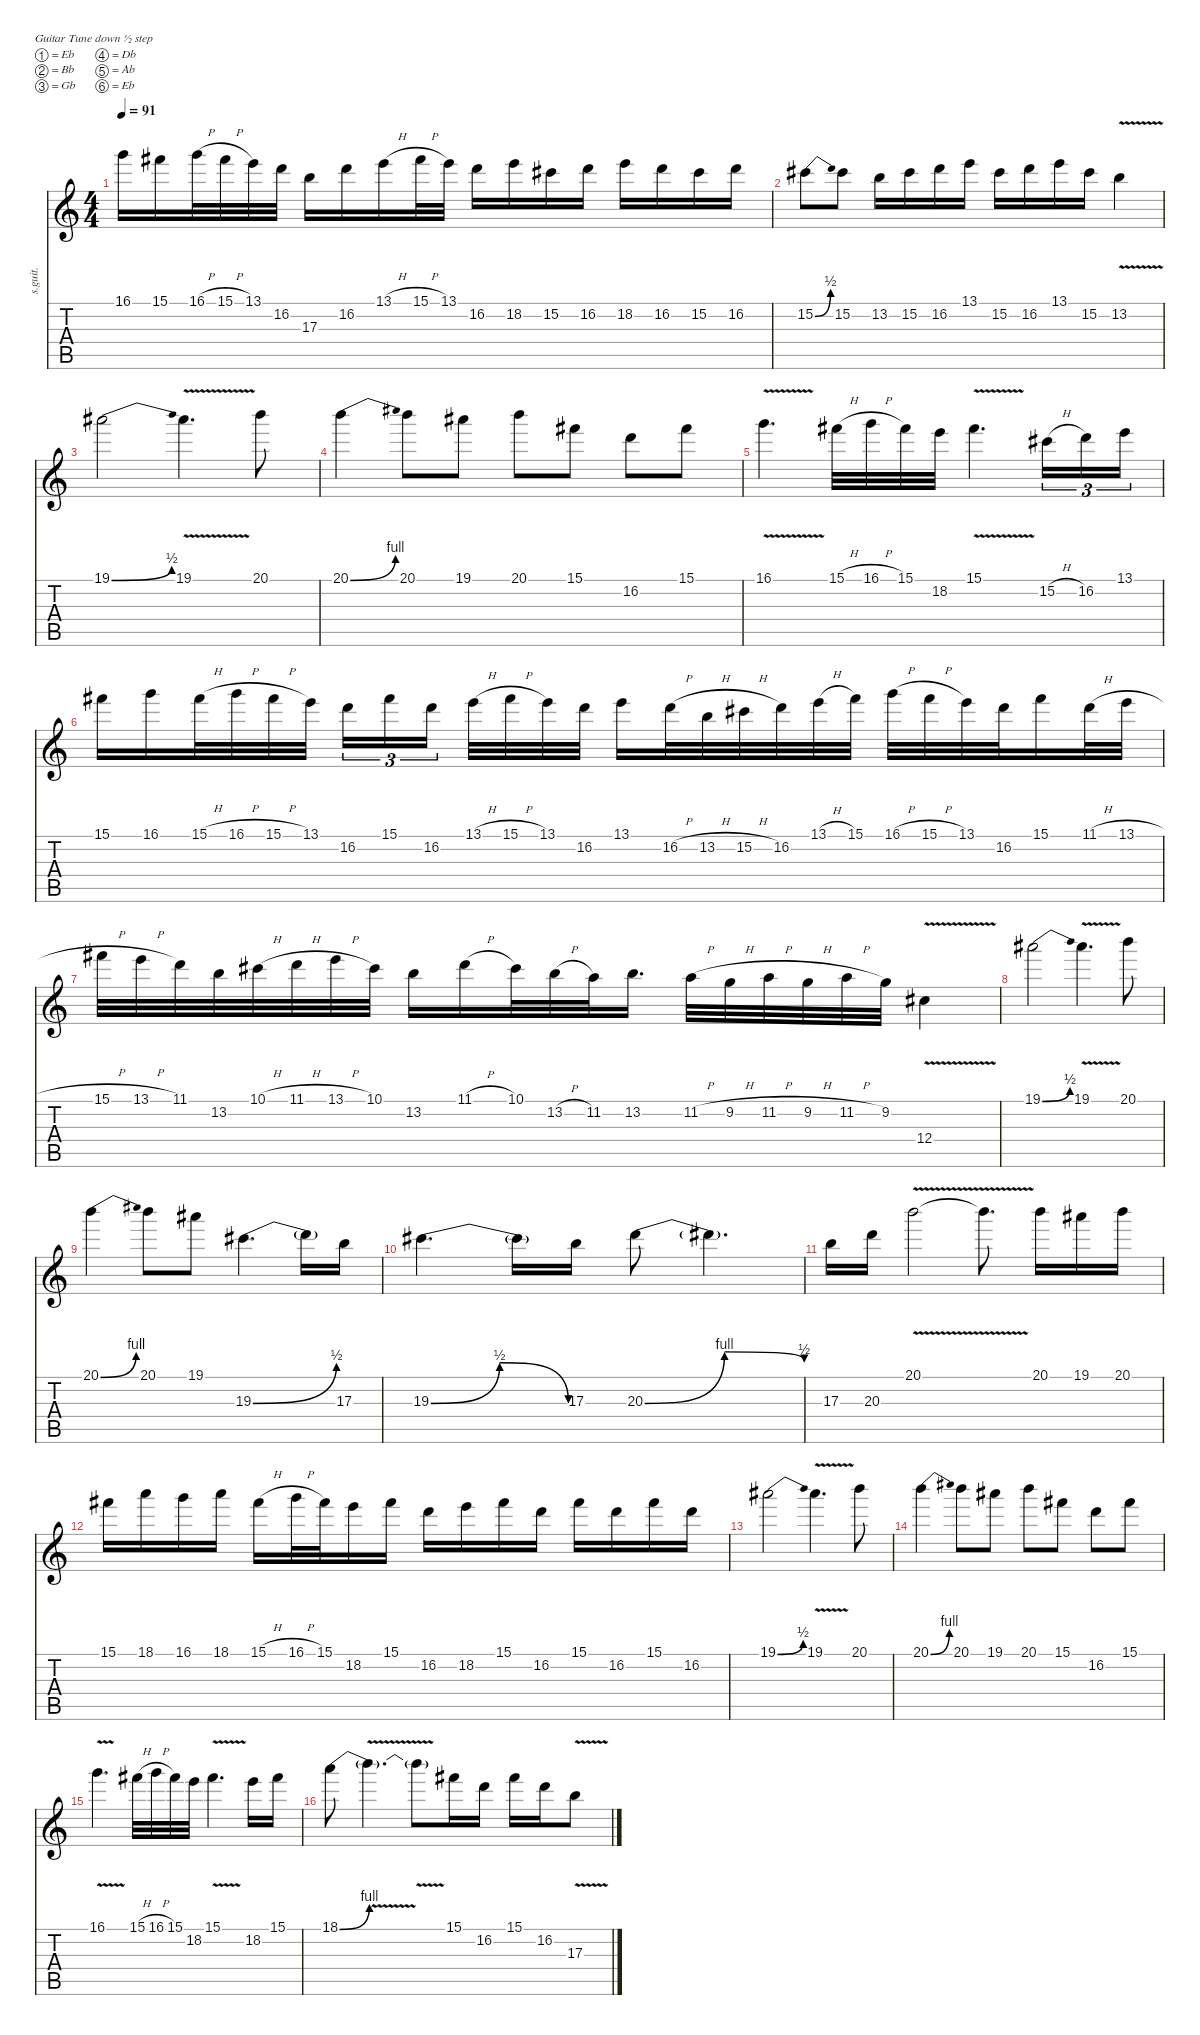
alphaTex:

\defaultSystemsLayout 4
\hideDynamics
\bracketExtendMode nobrackets
\track ("Slash (Lead)" "s.guit.") {instrument distortionguitar}
\staff {score tabs}
\tuning (Eb4 Bb3 Gb3 Db3 Ab2 Eb2)
\ts (4 4)
\tempo 91
\clef g2
\ks c
16.1.16{lyrics (0 "") lyrics (1 "") lyrics (2 "") lyrics (3 "") lyrics (4 "") dy f} 15.1{acc #}.16{lyrics (0 "") lyrics (1 "") lyrics (2 "") lyrics (3 "") lyrics (4 "")} 16.1{h}.32{lyrics (0 "") lyrics (1 "") lyrics (2 "") lyrics (3 "") lyrics (4 "")} 15.1{h acc #}.32{lyrics (0 "") lyrics (1 "") lyrics (2 "") lyrics (3 "") lyrics (4 "")} 13.1.32{lyrics (0 "") lyrics (1 "") lyrics (2 "") lyrics (3 "") lyrics (4 "")} 16.2.32{lyrics (0 "") lyrics (1 "") lyrics (2 "") lyrics (3 "") lyrics (4 "")} 17.3.16{lyrics (0 "") lyrics (1 "") lyrics (2 "") lyrics (3 "") lyrics (4 "")} 16.2.16{lyrics (0 "") lyrics (1 "") lyrics (2 "") lyrics (3 "") lyrics (4 "")} 13.1{h}.16{lyrics (0 "") lyrics (1 "") lyrics (2 "") lyrics (3 "") lyrics (4 "")} 15.1{h acc #}.32{lyrics (0 "") lyrics (1 "") lyrics (2 "") lyrics (3 "") lyrics (4 "")} 13.1.32{lyrics (0 "") lyrics (1 "") lyrics (2 "") lyrics (3 "") lyrics (4 "")} 16.2.16{lyrics (0 "") lyrics (1 "") lyrics (2 "") lyrics (3 "") lyrics (4 "")} 18.2.16{lyrics (0 "") lyrics (1 "") lyrics (2 "") lyrics (3 "") lyrics (4 "")} 15.2{acc #}.16{lyrics (0 "") lyrics (1 "") lyrics (2 "") lyrics (3 "") lyrics (4 "")} 16.2.16{lyrics (0 "") lyrics (1 "") lyrics (2 "") lyrics (3 "") lyrics (4 "")} 18.2.16{lyrics (0 "") lyrics (1 "") lyrics (2 "") lyrics (3 "") lyrics (4 "")} 16.2.16{lyrics (0 "") lyrics (1 "") lyrics (2 "") lyrics (3 "") lyrics (4 "")} 15.2{acc #}.16{lyrics (0 "") lyrics (1 "") lyrics (2 "") lyrics (3 "") lyrics (4 "")} 16.2.16{lyrics (0 "") lyrics (1 "") lyrics (2 "") lyrics (3 "") lyrics (4 "")} |
15.2{be (bend 0 0 60 2) acc #}.8{lyrics (0 "") lyrics (1 "") lyrics (2 "") lyrics (3 "") lyrics (4 "")} 15.2{acc #}.8{lyrics (0 "") lyrics (1 "") lyrics (2 "") lyrics (3 "") lyrics (4 "")} 13.2.16{lyrics (0 "") lyrics (1 "") lyrics (2 "") lyrics (3 "") lyrics (4 "")} 15.2{acc #}.16{lyrics (0 "") lyrics (1 "") lyrics (2 "") lyrics (3 "") lyrics (4 "")} 16.2.16{lyrics (0 "") lyrics (1 "") lyrics (2 "") lyrics (3 "") lyrics (4 "")} 13.1.16{lyrics (0 "") lyrics (1 "") lyrics (2 "") lyrics (3 "") lyrics (4 "")} 15.2{acc #}.16{lyrics (0 "") lyrics (1 "") lyrics (2 "") lyrics (3 "") lyrics (4 "")} 16.2.16{lyrics (0 "") lyrics (1 "") lyrics (2 "") lyrics (3 "") lyrics (4 "")} 13.1.16{lyrics (0 "") lyrics (1 "") lyrics (2 "") lyrics (3 "") lyrics (4 "")} 15.2{acc #}.16{lyrics (0 "") lyrics (1 "") lyrics (2 "") lyrics (3 "") lyrics (4 "")} 13.2{v}.4{lyrics (0 "") lyrics (1 "") lyrics (2 "") lyrics (3 "") lyrics (4 "")} |
19.1{be (bend 0 0 30 2) acc #}.2{lyrics (0 "") lyrics (1 "") lyrics (2 "") lyrics (3 "") lyrics (4 "")} 19.1{v acc #}.4{d lyrics (0 "") lyrics (1 "") lyrics (2 "") lyrics (3 "") lyrics (4 "")} 20.1.8{lyrics (0 "") lyrics (1 "") lyrics (2 "") lyrics (3 "") lyrics (4 "")} |
20.1{be (bend 0 0 30 4)}.4{lyrics (0 "") lyrics (1 "") lyrics (2 "") lyrics (3 "") lyrics (4 "")} 20.1.8{lyrics (0 "") lyrics (1 "") lyrics (2 "") lyrics (3 "") lyrics (4 "")} 19.1{acc #}.8{lyrics (0 "") lyrics (1 "") lyrics (2 "") lyrics (3 "") lyrics (4 "")} 20.1.8{lyrics (0 "") lyrics (1 "") lyrics (2 "") lyrics (3 "") lyrics (4 "")} 15.1{acc #}.8{lyrics (0 "") lyrics (1 "") lyrics (2 "") lyrics (3 "") lyrics (4 "")} 16.2.8{lyrics (0 "") lyrics (1 "") lyrics (2 "") lyrics (3 "") lyrics (4 "")} 15.1{acc #}.8{lyrics (0 "") lyrics (1 "") lyrics (2 "") lyrics (3 "") lyrics (4 "")} |
16.1{v}.4{d lyrics (0 "") lyrics (1 "") lyrics (2 "") lyrics (3 "") lyrics (4 "")} 15.1{h acc #}.32{lyrics (0 "") lyrics (1 "") lyrics (2 "") lyrics (3 "") lyrics (4 "")} 16.1{h}.32{lyrics (0 "") lyrics (1 "") lyrics (2 "") lyrics (3 "") lyrics (4 "")} 15.1{acc #}.32{lyrics (0 "") lyrics (1 "") lyrics (2 "") lyrics (3 "") lyrics (4 "")} 18.2.32{lyrics (0 "") lyrics (1 "") lyrics (2 "") lyrics (3 "") lyrics (4 "")} 15.1{v acc #}.4{d lyrics (0 "") lyrics (1 "") lyrics (2 "") lyrics (3 "") lyrics (4 "")} 15.2{h acc #}.16{tu (3 2) lyrics (0 "") lyrics (1 "") lyrics (2 "") lyrics (3 "") lyrics (4 "")} 16.2.16{tu (3 2) lyrics (0 "") lyrics (1 "") lyrics (2 "") lyrics (3 "") lyrics (4 "")} 13.1.16{tu (3 2) lyrics (0 "") lyrics (1 "") lyrics (2 "") lyrics (3 "") lyrics (4 "")} |
15.1{acc #}.16{lyrics (0 "") lyrics (1 "") lyrics (2 "") lyrics (3 "") lyrics (4 "")} 16.1.16{lyrics (0 "") lyrics (1 "") lyrics (2 "") lyrics (3 "") lyrics (4 "")} 15.1{h acc #}.32{lyrics (0 "") lyrics (1 "") lyrics (2 "") lyrics (3 "") lyrics (4 "")} 16.1{h}.32{lyrics (0 "") lyrics (1 "") lyrics (2 "") lyrics (3 "") lyrics (4 "")} 15.1{h acc #}.32{lyrics (0 "") lyrics (1 "") lyrics (2 "") lyrics (3 "") lyrics (4 "")} 13.1.32{lyrics (0 "") lyrics (1 "") lyrics (2 "") lyrics (3 "") lyrics (4 "")} 16.2.16{tu (3 2) lyrics (0 "") lyrics (1 "") lyrics (2 "") lyrics (3 "") lyrics (4 "")} 15.1{acc #}.16{tu (3 2) lyrics (0 "") lyrics (1 "") lyrics (2 "") lyrics (3 "") lyrics (4 "")} 16.2.16{tu (3 2) lyrics (0 "") lyrics (1 "") lyrics (2 "") lyrics (3 "") lyrics (4 "")} 13.1{h}.32{lyrics (0 "") lyrics (1 "") lyrics (2 "") lyrics (3 "") lyrics (4 "")} 15.1{h acc #}.32{lyrics (0 "") lyrics (1 "") lyrics (2 "") lyrics (3 "") lyrics (4 "")} 13.1.32{lyrics (0 "") lyrics (1 "") lyrics (2 "") lyrics (3 "") lyrics (4 "")} 16.2.32{lyrics (0 "") lyrics (1 "") lyrics (2 "") lyrics (3 "") lyrics (4 "")} 13.1.16{lyrics (0 "") lyrics (1 "") lyrics (2 "") lyrics (3 "") lyrics (4 "")} 16.2{h}.32{lyrics (0 "") lyrics (1 "") lyrics (2 "") lyrics (3 "") lyrics (4 "")} 13.2{h}.32{lyrics (0 "") lyrics (1 "") lyrics (2 "") lyrics (3 "") lyrics (4 "")} 15.2{h acc #}.32{lyrics (0 "") lyrics (1 "") lyrics (2 "") lyrics (3 "") lyrics (4 "")} 16.2.32{lyrics (0 "") lyrics (1 "") lyrics (2 "") lyrics (3 "") lyrics (4 "")} 13.1{h}.32{lyrics (0 "") lyrics (1 "") lyrics (2 "") lyrics (3 "") lyrics (4 "")} 15.1{acc #}.32{lyrics (0 "") lyrics (1 "") lyrics (2 "") lyrics (3 "") lyrics (4 "")} 16.1{h}.32{lyrics (0 "") lyrics (1 "") lyrics (2 "") lyrics (3 "") lyrics (4 "")} 15.1{h acc #}.32{lyrics (0 "") lyrics (1 "") lyrics (2 "") lyrics (3 "") lyrics (4 "")} 13.1.32{lyrics (0 "") lyrics (1 "") lyrics (2 "") lyrics (3 "") lyrics (4 "")} 16.2.32{lyrics (0 "") lyrics (1 "") lyrics (2 "") lyrics (3 "") lyrics (4 "")} 15.1{acc #}.16{lyrics (0 "") lyrics (1 "") lyrics (2 "") lyrics (3 "") lyrics (4 "")} 11.1{h}.32{lyrics (0 "") lyrics (1 "") lyrics (2 "") lyrics (3 "") lyrics (4 "")} 13.1{h}.32{lyrics (0 "") lyrics (1 "") lyrics (2 "") lyrics (3 "") lyrics (4 "")} |
15.1{h acc #}.32{lyrics (0 "") lyrics (1 "") lyrics (2 "") lyrics (3 "") lyrics (4 "")} 13.1{h}.32{lyrics (0 "") lyrics (1 "") lyrics (2 "") lyrics (3 "") lyrics (4 "")} 11.1.32{lyrics (0 "") lyrics (1 "") lyrics (2 "") lyrics (3 "") lyrics (4 "")} 13.2.32{lyrics (0 "") lyrics (1 "") lyrics (2 "") lyrics (3 "") lyrics (4 "")} 10.1{h acc #}.32{lyrics (0 "") lyrics (1 "") lyrics (2 "") lyrics (3 "") lyrics (4 "")} 11.1{h}.32{lyrics (0 "") lyrics (1 "") lyrics (2 "") lyrics (3 "") lyrics (4 "")} 13.1{h}.32{lyrics (0 "") lyrics (1 "") lyrics (2 "") lyrics (3 "") lyrics (4 "")} 10.1{acc #}.32{lyrics (0 "") lyrics (1 "") lyrics (2 "") lyrics (3 "") lyrics (4 "")} 13.2.16{lyrics (0 "") lyrics (1 "") lyrics (2 "") lyrics (3 "") lyrics (4 "")} 11.1{h}.16{lyrics (0 "") lyrics (1 "") lyrics (2 "") lyrics (3 "") lyrics (4 "")} 10.1{acc #}.32{lyrics (0 "") lyrics (1 "") lyrics (2 "") lyrics (3 "") lyrics (4 "")} 13.2{h}.32{lyrics (0 "") lyrics (1 "") lyrics (2 "") lyrics (3 "") lyrics (4 "")} 11.2.32{lyrics (0 "") lyrics (1 "") lyrics (2 "") lyrics (3 "") lyrics (4 "")} 13.2.16{d lyrics (0 "") lyrics (1 "") lyrics (2 "") lyrics (3 "") lyrics (4 "")} 11.2{h}.32{lyrics (0 "") lyrics (1 "") lyrics (2 "") lyrics (3 "") lyrics (4 "")} 9.2{h}.32{lyrics (0 "") lyrics (1 "") lyrics (2 "") lyrics (3 "") lyrics (4 "")} 11.2{h}.32{lyrics (0 "") lyrics (1 "") lyrics (2 "") lyrics (3 "") lyrics (4 "")} 9.2{h}.32{lyrics (0 "") lyrics (1 "") lyrics (2 "") lyrics (3 "") lyrics (4 "")} 11.2{h}.32{lyrics (0 "") lyrics (1 "") lyrics (2 "") lyrics (3 "") lyrics (4 "")} 9.2.32{lyrics (0 "") lyrics (1 "") lyrics (2 "") lyrics (3 "") lyrics (4 "")} 12.4{v acc #}.4{lyrics (0 "") lyrics (1 "") lyrics (2 "") lyrics (3 "") lyrics (4 "")} |
19.1{be (bend 0 0 30 2) acc #}.2{lyrics (0 "") lyrics (1 "") lyrics (2 "") lyrics (3 "") lyrics (4 "")} 19.1{v acc #}.4{d lyrics (0 "") lyrics (1 "") lyrics (2 "") lyrics (3 "") lyrics (4 "")} 20.1.8{lyrics (0 "") lyrics (1 "") lyrics (2 "") lyrics (3 "") lyrics (4 "")} |
20.1{be (bend 0 0 30 4)}.4{lyrics (0 "") lyrics (1 "") lyrics (2 "") lyrics (3 "") lyrics (4 "")} 20.1.8{lyrics (0 "") lyrics (1 "") lyrics (2 "") lyrics (3 "") lyrics (4 "")} 19.1{acc #}.8{lyrics (0 "") lyrics (1 "") lyrics (2 "") lyrics (3 "") lyrics (4 "")} 19.3{be (bend 0 0 30 2) acc #}.4{d lyrics (0 "") lyrics (1 "") lyrics (2 "") lyrics (3 "") lyrics (4 "")} 19.3{t}.16{lyrics (0 "") lyrics (1 "") lyrics (2 "") lyrics (3 "") lyrics (4 "")} 17.3.16{lyrics (0 "") lyrics (1 "") lyrics (2 "") lyrics (3 "") lyrics (4 "")} |
19.3{be (bendrelease 0 0 30 2 30 2 60 0) acc #}.4{d lyrics (0 "") lyrics (1 "") lyrics (2 "") lyrics (3 "") lyrics (4 "")} 19.3{t acc #}.16{lyrics (0 "") lyrics (1 "") lyrics (2 "") lyrics (3 "") lyrics (4 "")} 17.3.16{lyrics (0 "") lyrics (1 "") lyrics (2 "") lyrics (3 "") lyrics (4 "")} 20.3{be (bendrelease 0 0 15 4 30 4 60 2)}.8{lyrics (0 "") lyrics (1 "") lyrics (2 "") lyrics (3 "") lyrics (4 "")} 20.3{t}.4{d lyrics (0 "") lyrics (1 "") lyrics (2 "") lyrics (3 "") lyrics (4 "")} |
17.3.16{lyrics (0 "") lyrics (1 "") lyrics (2 "") lyrics (3 "") lyrics (4 "")} 20.3.16{lyrics (0 "") lyrics (1 "") lyrics (2 "") lyrics (3 "") lyrics (4 "")} 20.1{v}.2{lyrics (0 "") lyrics (1 "") lyrics (2 "") lyrics (3 "") lyrics (4 "")} 20.1{v t}.8{d lyrics (0 "") lyrics (1 "") lyrics (2 "") lyrics (3 "") lyrics (4 "")} 20.1.16{lyrics (0 "") lyrics (1 "") lyrics (2 "") lyrics (3 "") lyrics (4 "")} 19.1{acc #}.16{lyrics (0 "") lyrics (1 "") lyrics (2 "") lyrics (3 "") lyrics (4 "")} 20.1.16{lyrics (0 "") lyrics (1 "") lyrics (2 "") lyrics (3 "") lyrics (4 "")} |
15.1{acc #}.16{lyrics (0 "") lyrics (1 "") lyrics (2 "") lyrics (3 "") lyrics (4 "")} 18.1.16{lyrics (0 "") lyrics (1 "") lyrics (2 "") lyrics (3 "") lyrics (4 "")} 16.1.16{lyrics (0 "") lyrics (1 "") lyrics (2 "") lyrics (3 "") lyrics (4 "")} 18.1.16{lyrics (0 "") lyrics (1 "") lyrics (2 "") lyrics (3 "") lyrics (4 "")} 15.1{h acc #}.16{lyrics (0 "") lyrics (1 "") lyrics (2 "") lyrics (3 "") lyrics (4 "")} 16.1{h}.32{lyrics (0 "") lyrics (1 "") lyrics (2 "") lyrics (3 "") lyrics (4 "")} 15.1{acc #}.32{lyrics (0 "") lyrics (1 "") lyrics (2 "") lyrics (3 "") lyrics (4 "")} 18.2.16{lyrics (0 "") lyrics (1 "") lyrics (2 "") lyrics (3 "") lyrics (4 "")} 15.1{acc #}.16{lyrics (0 "") lyrics (1 "") lyrics (2 "") lyrics (3 "") lyrics (4 "")} 16.2.16{lyrics (0 "") lyrics (1 "") lyrics (2 "") lyrics (3 "") lyrics (4 "")} 18.2.16{lyrics (0 "") lyrics (1 "") lyrics (2 "") lyrics (3 "") lyrics (4 "")} 15.1{acc #}.16{lyrics (0 "") lyrics (1 "") lyrics (2 "") lyrics (3 "") lyrics (4 "")} 16.2.16{lyrics (0 "") lyrics (1 "") lyrics (2 "") lyrics (3 "") lyrics (4 "")} 15.1{acc #}.16{lyrics (0 "") lyrics (1 "") lyrics (2 "") lyrics (3 "") lyrics (4 "")} 16.2.16{lyrics (0 "") lyrics (1 "") lyrics (2 "") lyrics (3 "") lyrics (4 "")} 15.1{acc #}.16{lyrics (0 "") lyrics (1 "") lyrics (2 "") lyrics (3 "") lyrics (4 "")} 16.2.16{lyrics (0 "") lyrics (1 "") lyrics (2 "") lyrics (3 "") lyrics (4 "")} |
19.1{be (bend 0 0 30 2) acc #}.2{lyrics (0 "") lyrics (1 "") lyrics (2 "") lyrics (3 "") lyrics (4 "")} 19.1{v acc #}.4{d lyrics (0 "") lyrics (1 "") lyrics (2 "") lyrics (3 "") lyrics (4 "")} 20.1.8{lyrics (0 "") lyrics (1 "") lyrics (2 "") lyrics (3 "") lyrics (4 "")} |
20.1{be (bend 0 0 30 4)}.4{lyrics (0 "") lyrics (1 "") lyrics (2 "") lyrics (3 "") lyrics (4 "")} 20.1.8{lyrics (0 "") lyrics (1 "") lyrics (2 "") lyrics (3 "") lyrics (4 "")} 19.1{acc #}.8{lyrics (0 "") lyrics (1 "") lyrics (2 "") lyrics (3 "") lyrics (4 "")} 20.1.8{lyrics (0 "") lyrics (1 "") lyrics (2 "") lyrics (3 "") lyrics (4 "")} 15.1{acc #}.8{lyrics (0 "") lyrics (1 "") lyrics (2 "") lyrics (3 "") lyrics (4 "")} 16.2.8{lyrics (0 "") lyrics (1 "") lyrics (2 "") lyrics (3 "") lyrics (4 "")} 15.1{acc #}.8{lyrics (0 "") lyrics (1 "") lyrics (2 "") lyrics (3 "") lyrics (4 "")} |
16.1{v}.4{d lyrics (0 "") lyrics (1 "") lyrics (2 "") lyrics (3 "") lyrics (4 "")} 15.1{h acc #}.32{lyrics (0 "") lyrics (1 "") lyrics (2 "") lyrics (3 "") lyrics (4 "")} 16.1{h}.32{lyrics (0 "") lyrics (1 "") lyrics (2 "") lyrics (3 "") lyrics (4 "")} 15.1{acc #}.32{lyrics (0 "") lyrics (1 "") lyrics (2 "") lyrics (3 "") lyrics (4 "")} 18.2.32{lyrics (0 "") lyrics (1 "") lyrics (2 "") lyrics (3 "") lyrics (4 "")} 15.1{v acc #}.4{d lyrics (0 "") lyrics (1 "") lyrics (2 "") lyrics (3 "") lyrics (4 "")} 18.2.16{lyrics (0 "") lyrics (1 "") lyrics (2 "") lyrics (3 "") lyrics (4 "")} 15.1{acc #}.16{lyrics (0 "") lyrics (1 "") lyrics (2 "") lyrics (3 "") lyrics (4 "")} |
18.1{be (bend 0 0 19.8 4)}.8{lyrics (0 "") lyrics (1 "") lyrics (2 "") lyrics (3 "") lyrics (4 "")} 18.1{v t}.4{d lyrics (0 "") lyrics (1 "") lyrics (2 "") lyrics (3 "") lyrics (4 "")} 18.1{v t}.8{lyrics (0 "") lyrics (1 "") lyrics (2 "") lyrics (3 "") lyrics (4 "")} 15.1{acc #}.16{lyrics (0 "") lyrics (1 "") lyrics (2 "") lyrics (3 "") lyrics (4 "")} 16.2.16{lyrics (0 "") lyrics (1 "") lyrics (2 "") lyrics (3 "") lyrics (4 "")} 15.1{acc #}.16{lyrics (0 "") lyrics (1 "") lyrics (2 "") lyrics (3 "") lyrics (4 "")} 16.2.16{lyrics (0 "") lyrics (1 "") lyrics (2 "") lyrics (3 "") lyrics (4 "")} 17.3{v}.8{lyrics (0 "") lyrics (1 "") lyrics (2 "") lyrics (3 "") lyrics (4 "")}
